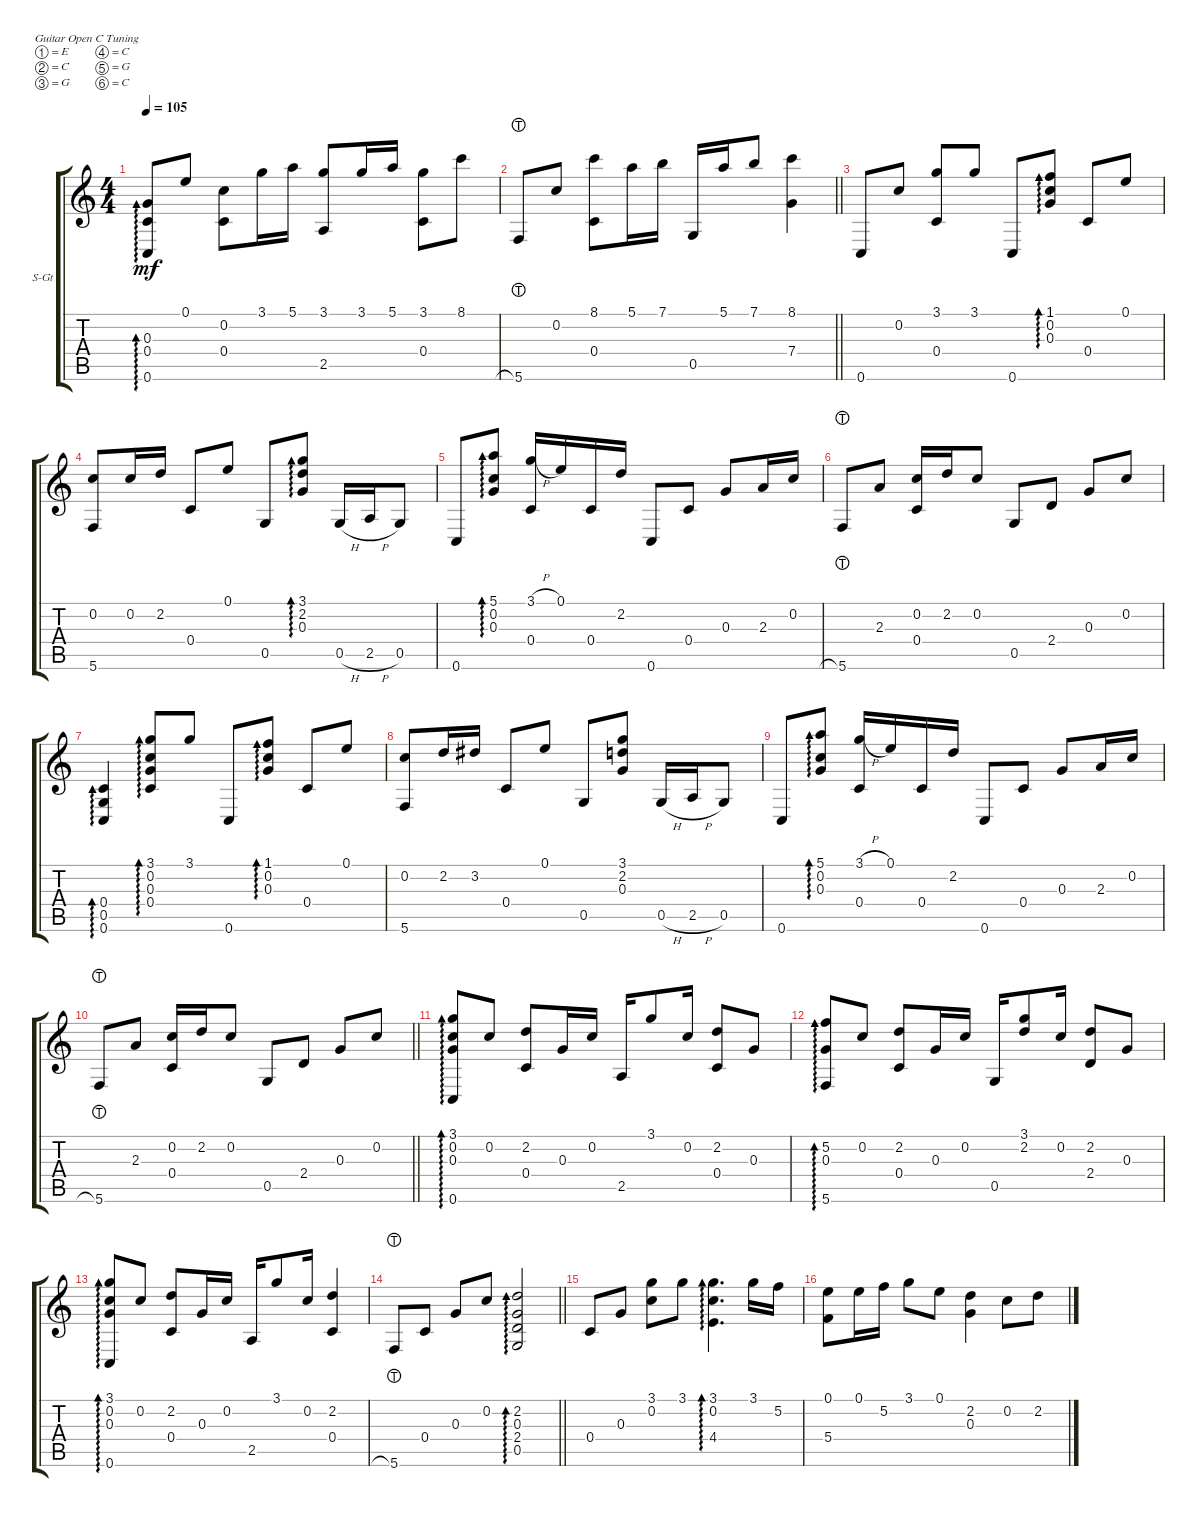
\defaultSystemsLayout 4
\bracketExtendMode groupsimilarinstruments
\firstSystemTrackNameOrientation horizontal
\otherSystemsTrackNameOrientation horizontal
\track ("Steel Guitar" "S-Gt") {instrument acousticguitarsteel}
\staff {score tabs}
\tuning (E4 C4 G3 C3 G2 C2)
\ts (4 4)
\tempo 105
\clef g2
\ks c
(0.3 0.4 0.6).8{ad 0 dy mf} 0.1.8 (0.2 0.4).8 3.1.16 5.1.16 (3.1 2.5).8 3.1.16 5.1.16 (3.1 0.4).8 8.1.8 |
\barLineRight lightlight
5.6{lht}.8 0.2.8 (8.1 0.4).8 5.1.16 7.1.16 0.5.16 5.1.16 7.1.8 (8.1 7.4).4 |
0.6.8 0.2.8 (3.1 0.4).8 3.1.8 0.6.8 (1.1 0.2 0.3).8{ad 0} 0.4.8 0.1.8 |
(0.2 5.6).8 0.2.16 2.2.16 0.4.8 0.1.8 0.5.8 (0.3 2.2 3.1).8{ad 0} 0.5{h}.16 2.5{h}.16 0.5.8 |
0.6.8 (5.1 0.2 0.3).8{ad 0} (3.1{h} 0.4).16 0.1.16 0.4.16 2.2.16 0.6.8 0.4.8 0.3.8 2.3.16 0.2.16 |
5.6{lht}.8 2.3.8 (0.2 0.4).16 2.2.16 0.2.8 0.5.8 2.4.8 0.3.8 0.2.8 |
(0.6 0.5 0.4).4{ad 0} (3.1 0.2 0.3 0.4).8{ad 0} 3.1.8 0.6.8 (1.1 0.2 0.3).8{ad 0} 0.4.8 0.1.8 |
(5.6 0.2).8 2.2.16 3.2.16 0.4.8 0.1.8 0.5.8 (3.1 2.2 0.3).8 0.5{h}.16 2.5{h}.16 0.5.8 |
0.6.8 (5.1 0.2 0.3).8{ad 0} (3.1{h} 0.4).16 0.1.16 0.4.16 2.2.16 0.6.8 0.4.8 0.3.8 2.3.16 0.2.16 |
\barLineRight lightlight
5.6{lht}.8 2.3.8 (0.2 0.4).16 2.2.16 0.2.8 0.5.8 2.4.8 0.3.8 0.2.8 |
(3.1 0.2 0.3 0.6).8{ad 0} 0.2.8 (2.2 0.4).8 0.3.16 0.2.16 2.5.16 3.1.8 0.2.16 (2.2 0.4).8 0.3.8 |
(5.2 0.3 5.6).8{ad 0} 0.2.8 (2.2 0.4).8 0.3.16 0.2.16 0.5.16 (3.1 2.2).8 0.2.16 (2.2 2.4).8 0.3.8 |
(3.1 0.2 0.3 0.6).8{ad 0} 0.2.8 (2.2 0.4).8 0.3.16 0.2.16 2.5.16 3.1.8 0.2.16 (2.2 0.4).4 |
\barLineRight lightlight
5.6{lht}.8 0.4.8 0.3.8 0.2.8 (2.2 0.3 2.4 0.5).2{ad 0} |
0.4.8 0.3.8 (0.2 3.1).8 3.1.8 (3.1 0.2 4.4).4{d ad 0} 3.1.16 5.2.16 |
(0.1 5.4).8 0.1.16 5.2.16 3.1.8 0.1.8 (2.2 0.3).4 0.2.8 2.2.8
